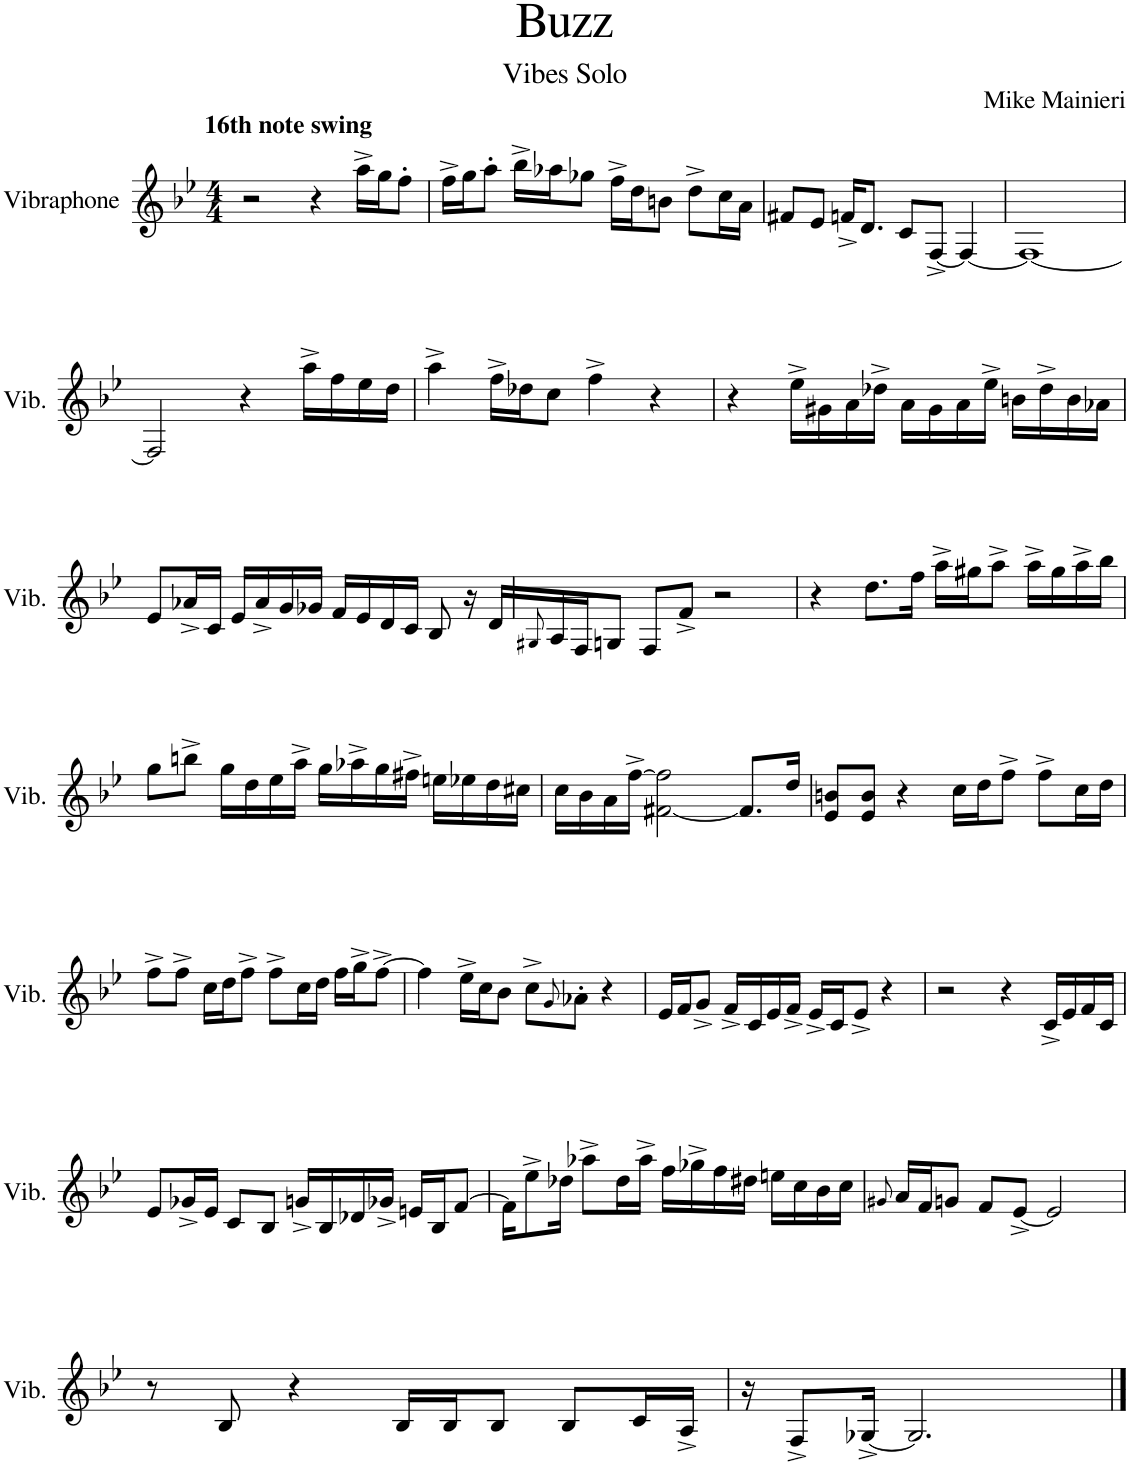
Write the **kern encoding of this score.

**kern
*part1
*staff1
*I"Vibraphone
*I'Vib.
*clefG2
*k[b-e-]
*M4/4
=1
!LO:TX:a:B:t=16th note swing
2r
4r
16aa^\LL
16gg\J
8ff'\J
=2
16ff^\LL
16gg\J
8aa'\J
16bb-^\LL
16aa-X\J
8gg-X\J
16ff^\LL
16dd\J
8bn\J
8dd^\L
16cc\L
16a\JJ
=3
8f#X/L
8e-/J
16fn^/KL
8.d/J
8c/L
[8F^/J
4F/_
=4
1F_
!!LO:LB:g=z
=5
2F/]
4r
16aa^\LL
16ff\
16ee-\
16dd\JJ
=6
4aa^\
16ff^\LL
16dd-X\J
8cc\J
4ff^\
4r
=7
4r
16ee-^\LL
16g#X\
16a\
16dd-X^\JJ
16a\LL
16g#\
16a\
16ee-^\JJ
16bn\LL
16dd-^\
16b\
16a-X\JJ
!!LO:LB:g=z
=8
8e-/L
16a-X^/L
16c/JJ
16e-/LL
16a-^/
16g/
16g-X/JJ
16f/LL
16e-/
16d/
16c/JJ
8B-/
16r
16d/LL
=9
8qG#X/
16A/
16F/J
8Gn/J
8F/L
8f^/J
2r
=10
4r
8.dd\L
16ff\Jk
16aa^\LL
16gg#X\J
8aa^\J
16aa^\LL
16gg#\
16aa^\
16bb-\JJ
!!LO:LB:g=z
=11
8gg\L
8bbn^\J
16gg\LL
16dd\
16ee-\
16aa^\JJ
16gg\LL
16aa-X^\
16gg\
16ff#X^\JJ
16een\LL
16ee-X\
16dd\
16cc#X\JJ
=12
16cc\LL
16b-\
16a\
[16ff^\JJ
[2f#X\ 2ff\]
8.f#/L]
16dd/Jk
=13
8e-/ 8bn/L
8e-/ 8b/J
4r
16cc\LL
16dd\J
8ff^\J
8ff^\L
16cc\L
16dd\JJ
!!LO:LB:g=z
=14
8ff^\L
8ff^\J
16cc\LL
16dd\J
8ff^\J
8ff^\L
16cc\L
16dd\JJ
16ff\LL
16gg^\J
[8ff^\J
=15
4ff\]
16ee-^\LL
16cc\J
8b-\J
8cc^\L
8qg/
8a-X'\J
4r
=16
16e-/LL
16f/J
8g^/J
16f^/LL
16c/
16e-/
16f^/JJ
16e-^/LL
16c/J
8e-^/J
4r
=17
2r
4r
16c^/LL
16e-/
16f/
16c/JJ
!!LO:LB:g=z
=18
8e-/L
16g-X^/L
16e-/JJ
8c/L
8B-/J
16gn^/LL
16B-/
16d-X/
16g-X^/JJ
16en/LL
16B-/J
[8f/J
=19
16f\KL]
8ee-^\
16dd-X\Jk
8aa-X^\L
16dd-\L
16aa-^\JJ
16ff\LL
16gg-X^\
16ff\
16dd#X\JJ
16een\LL
16cc\
16b-\
16cc\JJ
=20
8qg#X/
16a/LL
16f/J
8gn/J
8f/L
[8e-^/J
2e-/]
!!LO:LB:g=z
=21
8r
8B-/
4r
16B-/LL
16B-/J
8B-/J
8B-/L
16c/L
16A^/JJ
=22
16r
8F^/L
[16G-X^/Jk
2.G-/]
==
*-
